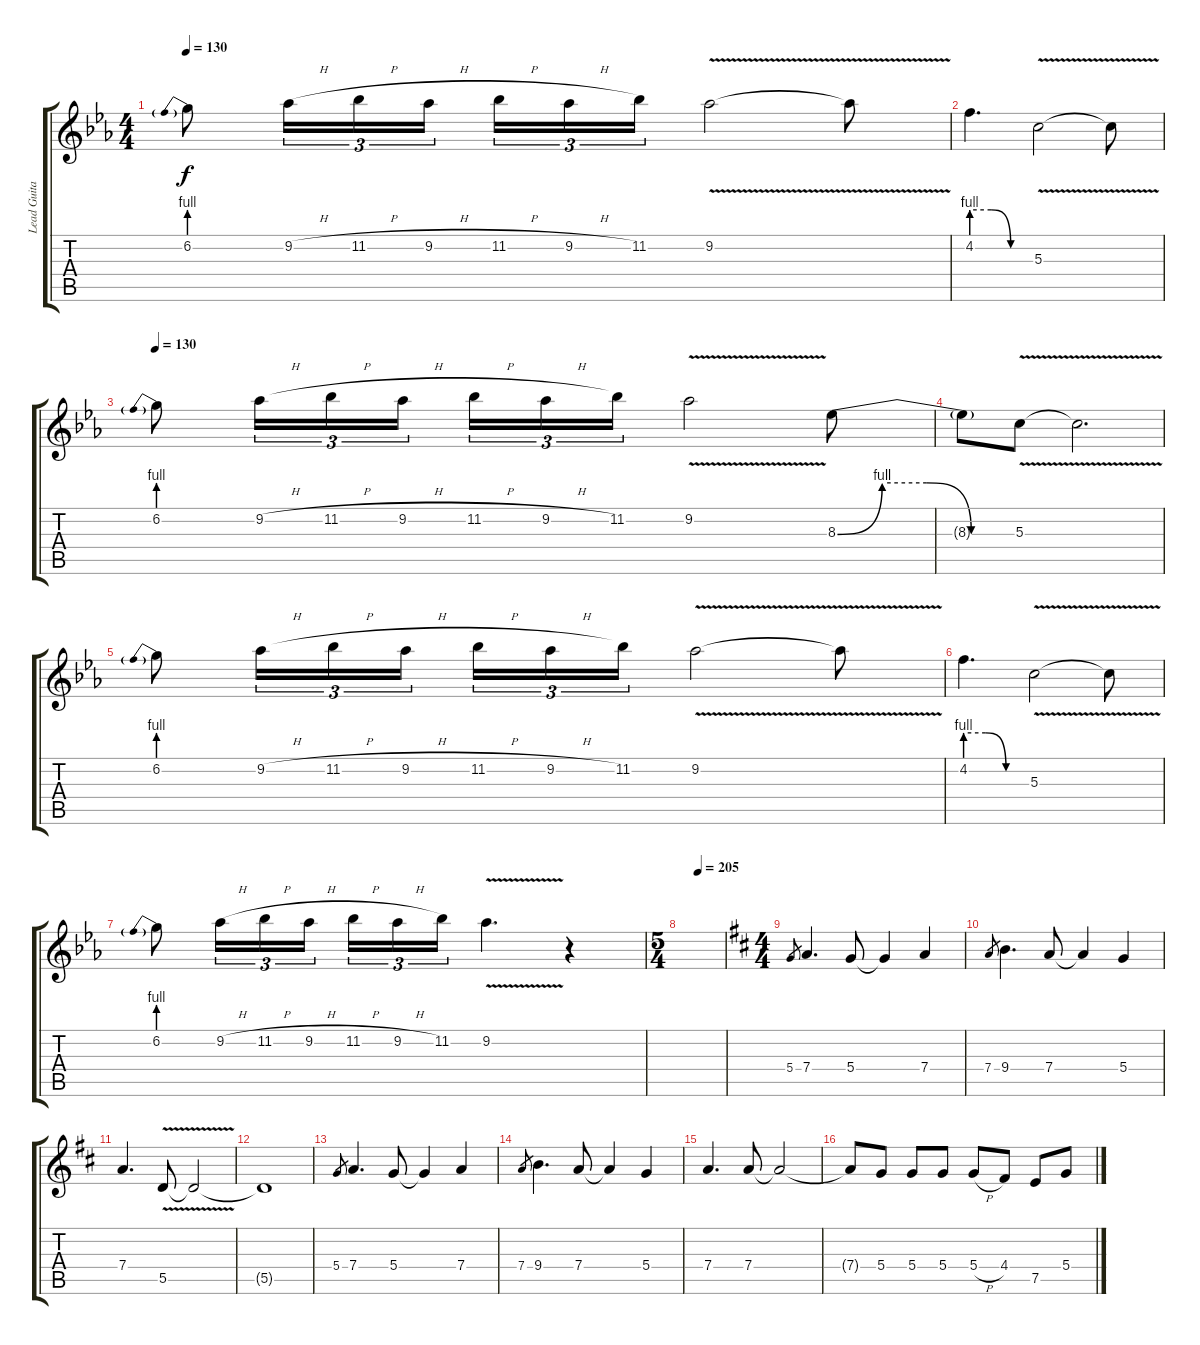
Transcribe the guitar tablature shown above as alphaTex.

\track ("Lead Guitar" "Lead Guita") {instrument distortionguitar}
\staff {score tabs}
\tuning (E4 B3 G3 D3 A2 E2) {hide}
\ts (4 4)
\tempo 130
\clef g2
\ks eb
6.2{be (prebend 0 4 60 4)}.8{dy f instrument distortionguitar} 9.2{h}.16{tu (3 2)} 11.2{h}.16{tu (3 2)} 9.2{h}.16{tu (3 2)} 11.2{h}.16{tu (3 2)} 9.2{h}.16{tu (3 2)} 11.2.16{tu (3 2)} 9.2{v}.2 9.2{t}.8 |
4.2{be (custom 0 4 20 4 40 0 60 0)}.4{d} 5.3{v}.2 5.3{t}.8 |
\tempo 130
6.2{be (prebend 0 4 60 4)}.8{volume 12} 9.2{h}.16{tu (3 2)} 11.2{h}.16{tu (3 2)} 9.2{h}.16{tu (3 2)} 11.2{h}.16{tu (3 2)} 9.2{h}.16{tu (3 2)} 11.2.16{tu (3 2)} 9.2{v}.2 8.3{be (custom 0 0 15 4 30 4 45 0 60 0)}.8 |
8.3{t}.8 5.3{v}.8 5.3{t}.2{d} |
6.2{be (prebend 0 4 60 4)}.8 9.2{h}.16{tu (3 2)} 11.2{h}.16{tu (3 2)} 9.2{h}.16{tu (3 2)} 11.2{h}.16{tu (3 2)} 9.2{h}.16{tu (3 2)} 11.2.16{tu (3 2)} 9.2{v}.2 9.2{t}.8 |
4.2{be (custom 0 4 20 4 40 0 60 0)}.4{d} 5.3{v}.2 5.3{t}.8 |
6.2{be (prebend 0 4 60 4)}.8 9.2{h}.16{tu (3 2)} 11.2{h}.16{tu (3 2)} 9.2{h}.16{tu (3 2)} 11.2{h}.16{tu (3 2)} 9.2{h}.16{tu (3 2)} 11.2.16{tu (3 2)} 9.2{v}.4{d} r.4 |
\ts (5 4)
\tempo (205 0.4)
|
\ts (4 4)
\ks d
5.4.8{gr} 7.4.4{d} 5.4.8 5.4{t}.4 7.4.4 |
7.4.8{gr} 9.4.4{d} 7.4.8 7.4{t}.4 5.4.4 |
7.4.4{d} 5.5{v}.8 5.5{t}.2 |
5.5{t}.1 |
5.4.8{gr} 7.4.4{d} 5.4.8 5.4{t}.4 7.4.4 |
7.4.8{gr} 9.4.4{d} 7.4.8 7.4{t}.4 5.4.4 |
7.4.4{d} 7.4.8 7.4{t}.2 |
7.4{t}.8 5.4.8 5.4.8 5.4.8 5.4{h}.8 4.4.8 7.5.8 5.4.8
